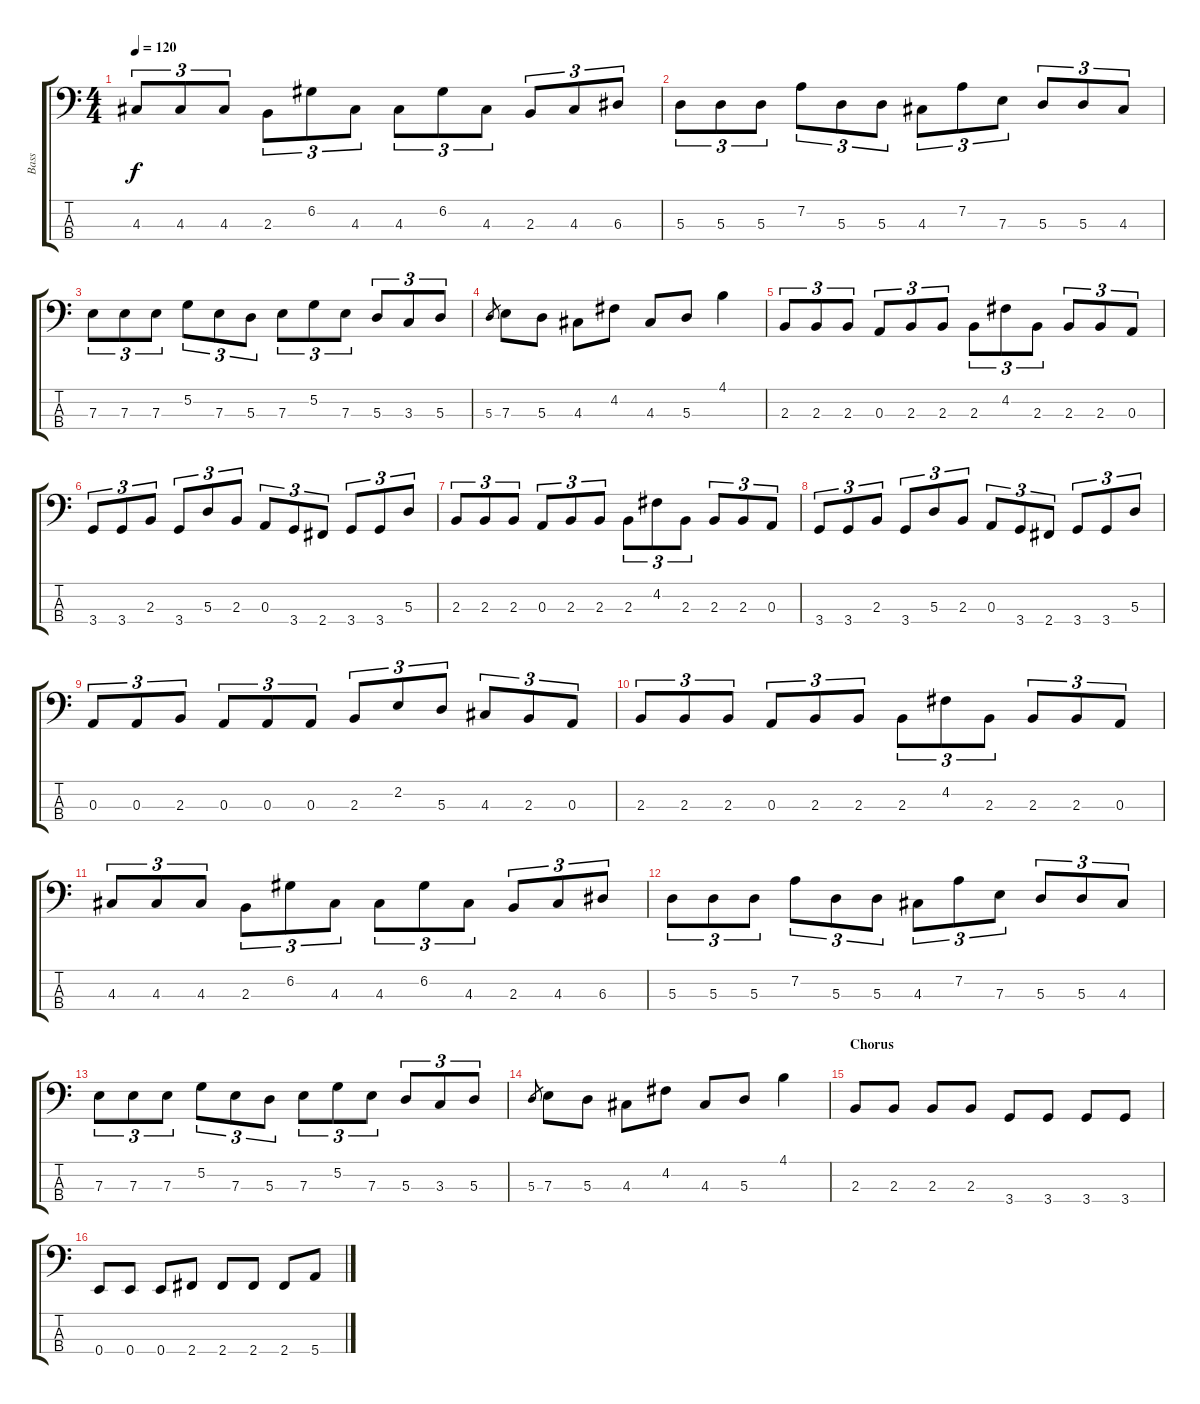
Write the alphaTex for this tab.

\track ("Bass" "Bass") {instrument electricbassfinger}
\staff {score tabs}
\tuning (G2 D2 A1 E1) {hide}
\ts (4 4)
\tempo 120
\clef f4
\ks c
4.3.8{tu (3 2) dy f} 4.3.8{tu (3 2)} 4.3.8{tu (3 2)} 2.3.8{tu (3 2)} 6.2.8{tu (3 2)} 4.3.8{tu (3 2)} 4.3.8{tu (3 2)} 6.2.8{tu (3 2)} 4.3.8{tu (3 2)} 2.3.8{tu (3 2)} 4.3.8{tu (3 2)} 6.3.8{tu (3 2)} |
5.3.8{tu (3 2)} 5.3.8{tu (3 2)} 5.3.8{tu (3 2)} 7.2.8{tu (3 2)} 5.3.8{tu (3 2)} 5.3.8{tu (3 2)} 4.3.8{tu (3 2)} 7.2.8{tu (3 2)} 7.3.8{tu (3 2)} 5.3.8{tu (3 2)} 5.3.8{tu (3 2)} 4.3.8{tu (3 2)} |
7.3.8{tu (3 2)} 7.3.8{tu (3 2)} 7.3.8{tu (3 2)} 5.2.8{tu (3 2)} 7.3.8{tu (3 2)} 5.3.8{tu (3 2)} 7.3.8{tu (3 2)} 5.2.8{tu (3 2)} 7.3.8{tu (3 2)} 5.3.8{tu (3 2)} 3.3.8{tu (3 2)} 5.3.8{tu (3 2)} |
5.3.8{gr} 7.3.8 5.3.8 4.3.8 4.2.8 4.3.8 5.3.8 4.1.4 |
2.3.8{tu (3 2)} 2.3.8{tu (3 2)} 2.3.8{tu (3 2)} 0.3.8{tu (3 2)} 2.3.8{tu (3 2)} 2.3.8{tu (3 2)} 2.3.8{tu (3 2)} 4.2.8{tu (3 2)} 2.3.8{tu (3 2)} 2.3.8{tu (3 2)} 2.3.8{tu (3 2)} 0.3.8{tu (3 2)} |
3.4.8{tu (3 2)} 3.4.8{tu (3 2)} 2.3.8{tu (3 2)} 3.4.8{tu (3 2)} 5.3.8{tu (3 2)} 2.3.8{tu (3 2)} 0.3.8{tu (3 2)} 3.4.8{tu (3 2)} 2.4.8{tu (3 2)} 3.4.8{tu (3 2)} 3.4.8{tu (3 2)} 5.3.8{tu (3 2)} |
2.3.8{tu (3 2)} 2.3.8{tu (3 2)} 2.3.8{tu (3 2)} 0.3.8{tu (3 2)} 2.3.8{tu (3 2)} 2.3.8{tu (3 2)} 2.3.8{tu (3 2)} 4.2.8{tu (3 2)} 2.3.8{tu (3 2)} 2.3.8{tu (3 2)} 2.3.8{tu (3 2)} 0.3.8{tu (3 2)} |
3.4.8{tu (3 2)} 3.4.8{tu (3 2)} 2.3.8{tu (3 2)} 3.4.8{tu (3 2)} 5.3.8{tu (3 2)} 2.3.8{tu (3 2)} 0.3.8{tu (3 2)} 3.4.8{tu (3 2)} 2.4.8{tu (3 2)} 3.4.8{tu (3 2)} 3.4.8{tu (3 2)} 5.3.8{tu (3 2)} |
0.3.8{tu (3 2)} 0.3.8{tu (3 2)} 2.3.8{tu (3 2)} 0.3.8{tu (3 2)} 0.3.8{tu (3 2)} 0.3.8{tu (3 2)} 2.3.8{tu (3 2)} 2.2.8{tu (3 2)} 5.3.8{tu (3 2)} 4.3.8{tu (3 2)} 2.3.8{tu (3 2)} 0.3.8{tu (3 2)} |
2.3.8{tu (3 2)} 2.3.8{tu (3 2)} 2.3.8{tu (3 2)} 0.3.8{tu (3 2)} 2.3.8{tu (3 2)} 2.3.8{tu (3 2)} 2.3.8{tu (3 2)} 4.2.8{tu (3 2)} 2.3.8{tu (3 2)} 2.3.8{tu (3 2)} 2.3.8{tu (3 2)} 0.3.8{tu (3 2)} |
4.3.8{tu (3 2)} 4.3.8{tu (3 2)} 4.3.8{tu (3 2)} 2.3.8{tu (3 2)} 6.2.8{tu (3 2)} 4.3.8{tu (3 2)} 4.3.8{tu (3 2)} 6.2.8{tu (3 2)} 4.3.8{tu (3 2)} 2.3.8{tu (3 2)} 4.3.8{tu (3 2)} 6.3.8{tu (3 2)} |
5.3.8{tu (3 2)} 5.3.8{tu (3 2)} 5.3.8{tu (3 2)} 7.2.8{tu (3 2)} 5.3.8{tu (3 2)} 5.3.8{tu (3 2)} 4.3.8{tu (3 2)} 7.2.8{tu (3 2)} 7.3.8{tu (3 2)} 5.3.8{tu (3 2)} 5.3.8{tu (3 2)} 4.3.8{tu (3 2)} |
7.3.8{tu (3 2)} 7.3.8{tu (3 2)} 7.3.8{tu (3 2)} 5.2.8{tu (3 2)} 7.3.8{tu (3 2)} 5.3.8{tu (3 2)} 7.3.8{tu (3 2)} 5.2.8{tu (3 2)} 7.3.8{tu (3 2)} 5.3.8{tu (3 2)} 3.3.8{tu (3 2)} 5.3.8{tu (3 2)} |
5.3.8{gr} 7.3.8 5.3.8 4.3.8 4.2.8 4.3.8 5.3.8 4.1.4 |
\section ("" "Chorus")
2.3.8 2.3.8 2.3.8 2.3.8 3.4.8 3.4.8 3.4.8 3.4.8 |
0.4.8 0.4.8 0.4.8 2.4.8 2.4.8 2.4.8 2.4.8 5.4.8
